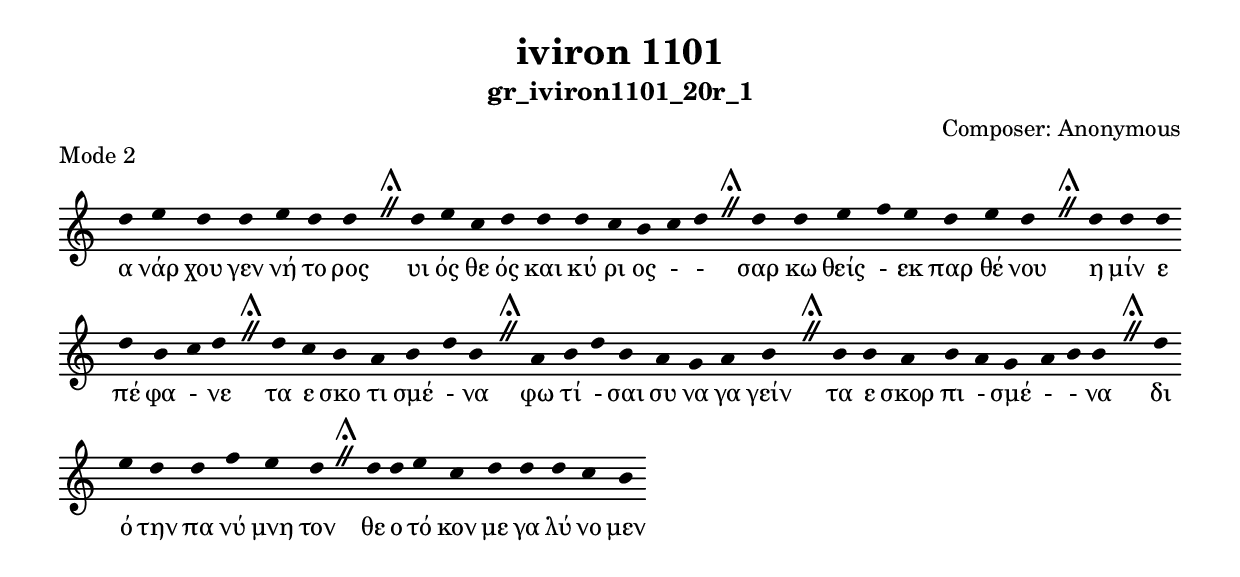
\include "gregorian.ly"

	\header {
 	  title = "iviron 1101"
	  subtitle = "gr_iviron1101_20r_1"
	  composer = "Composer: Anonymous"
	  piece = "Mode 2"
	}

	chant = {
	  d''4 e''4 d''4 d''4 e''4 d''4 d''4 \divisioMaior
 d''4 e''4 c''4 d''4 d''4 d''4 c''4 b'4 c''4 d''4 \divisioMaior
 d''4 d''4 e''4 f''4 e''4 d''4 e''4 d''4 \divisioMaior
 d''4 d''4 d''4 d''4 b'4 c''4 d''4 \divisioMaior
 d''4 c''4 b'4 a'4 b'4 d''4 b'4 \divisioMaior
 a'4 b'4 d''4 b'4 a'4 g'4 a'4 b'4 \divisioMaior
 b'4 b'4 a'4 b'4 a'4 g'4 a'4 b'4 b'4 \divisioMaior
 d''4 e''4 d''4 d''4 f''4 e''4 d''4 \divisioMaior
 d''4 d''4 e''4 c''4 d''4 d''4 d''4 c''4 b'4\finalis
	}

	verba = \lyricmode {α νάρ χου γεν νή το ρος 
υι ός θε ός και κύ ρι ος -  - 
σαρ κω θείς - εκ παρ θέ νου 
η μίν ε πέ φα - νε 
τα ε σκο τι σμέ - να 
φω τί - σαι συ να γα γείν 
τα ε σκορ πι - σμέ -  - να 
δι ό την πα νύ μνη τον 
θε ο τό κον με γα λύ νο μεν 
	}


	\score {
	  \new Staff <<
	  \new Voice = "melody" \chant
	  \new Lyrics = "one" \lyricsto melody \verba
	  >>
	  \layout {
	    \context {
	      \Staff
	      \remove "Time_signature_engraver"
	      \remove "Bar_engraver"
	    }
	    \context {
	      \Voice
	      \remove "Stem_engraver"
	    }
	  }
	}